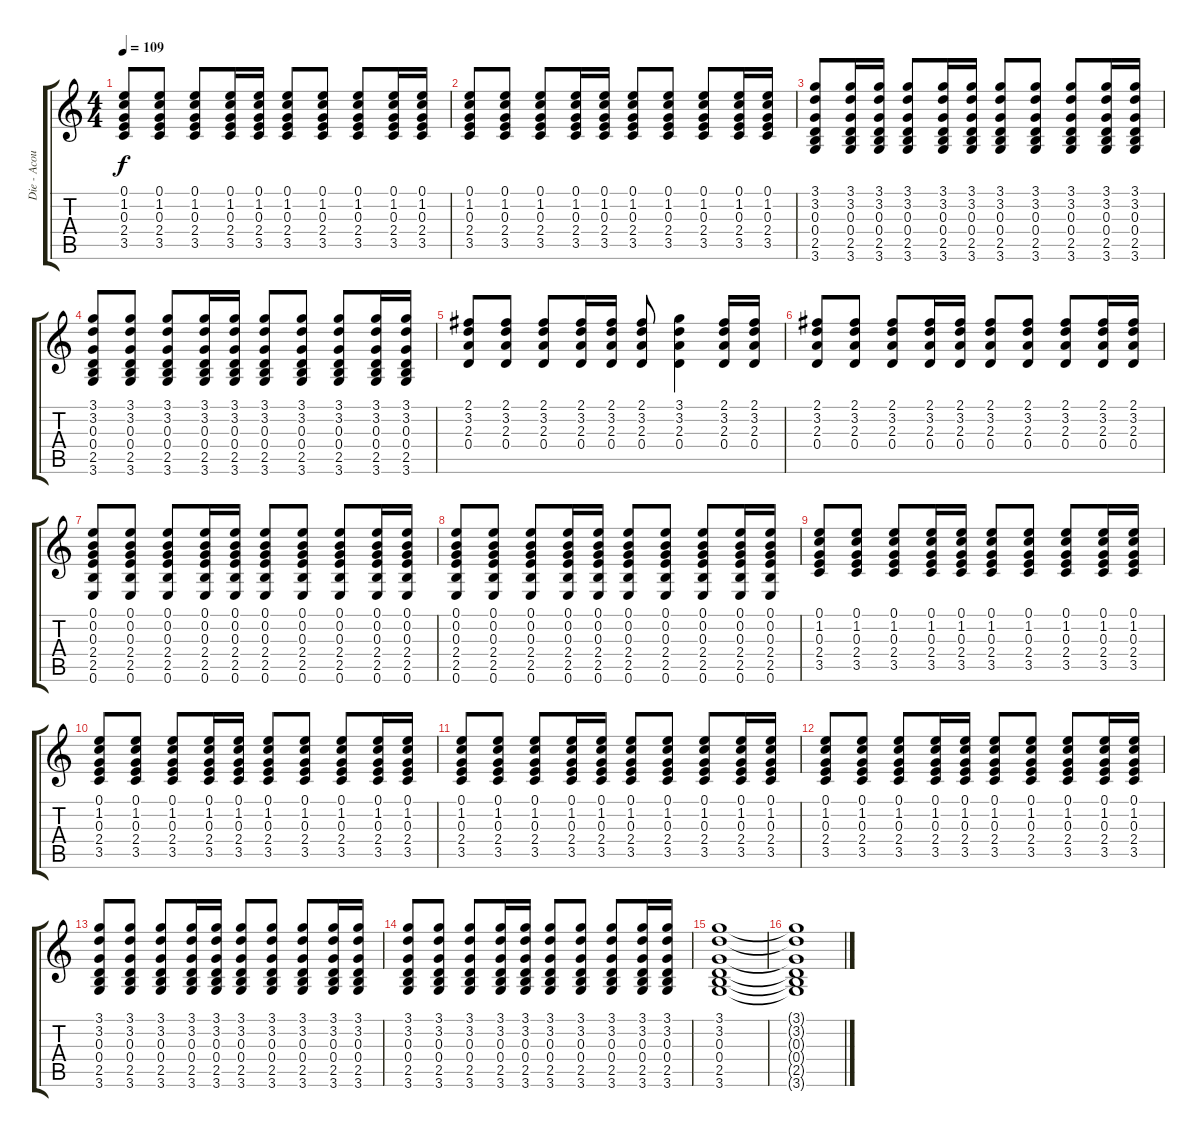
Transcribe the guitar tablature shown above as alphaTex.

\track ("Die - Acoustic" "Die - Acou") {instrument acousticguitarsteel}
\staff {score tabs}
\tuning (E4 B3 G3 D3 A2 E2) {hide}
\ts (4 4)
\tempo 109
\clef g2
\ks c
(0.1 1.2 0.3 2.4 3.5).8{dy f} (0.1 1.2 0.3 2.4 3.5).8 (0.1 1.2 0.3 2.4 3.5).8 (0.1 1.2 0.3 2.4 3.5).16 (0.1 1.2 0.3 2.4 3.5).16 (0.1 1.2 0.3 2.4 3.5).8 (0.1 1.2 0.3 2.4 3.5).8 (0.1 1.2 0.3 2.4 3.5).8 (0.1 1.2 0.3 2.4 3.5).16 (0.1 1.2 0.3 2.4 3.5).16 |
(0.1 1.2 0.3 2.4 3.5).8 (0.1 1.2 0.3 2.4 3.5).8 (0.1 1.2 0.3 2.4 3.5).8 (0.1 1.2 0.3 2.4 3.5).16 (0.1 1.2 0.3 2.4 3.5).16 (0.1 1.2 0.3 2.4 3.5).8 (0.1 1.2 0.3 2.4 3.5).8 (0.1 1.2 0.3 2.4 3.5).8 (0.1 1.2 0.3 2.4 3.5).16 (0.1 1.2 0.3 2.4 3.5).16 |
(3.1 3.2 0.3 0.4 2.5 3.6).8 (3.1 3.2 0.3 0.4 2.5 3.6).16 (3.1 3.2 0.3 0.4 2.5 3.6).16 (3.1 3.2 0.3 0.4 2.5 3.6).8 (3.1 3.2 0.3 0.4 2.5 3.6).16 (3.1 3.2 0.3 0.4 2.5 3.6).16 (3.1 3.2 0.3 0.4 2.5 3.6).8 (3.1 3.2 0.3 0.4 2.5 3.6).8 (3.1 3.2 0.3 0.4 2.5 3.6).8 (3.1 3.2 0.3 0.4 2.5 3.6).16 (3.1 3.2 0.3 0.4 2.5 3.6).16 |
(3.1 3.2 0.3 0.4 2.5 3.6).8 (3.1 3.2 0.3 0.4 2.5 3.6).8 (3.1 3.2 0.3 0.4 2.5 3.6).8 (3.1 3.2 0.3 0.4 2.5 3.6).16 (3.1 3.2 0.3 0.4 2.5 3.6).16 (3.1 3.2 0.3 0.4 2.5 3.6).8 (3.1 3.2 0.3 0.4 2.5 3.6).8 (3.1 3.2 0.3 0.4 2.5 3.6).8 (3.1 3.2 0.3 0.4 2.5 3.6).16 (3.1 3.2 0.3 0.4 2.5 3.6).16 |
(2.1 3.2 2.3 0.4).8 (2.1 3.2 2.3 0.4).8 (2.1 3.2 2.3 0.4).8 (2.1 3.2 2.3 0.4).16 (2.1 3.2 2.3 0.4).16 (2.1 3.2 2.3 0.4).8 (3.1 3.2 2.3 0.4).4 (2.1 3.2 2.3 0.4).16 (2.1 3.2 2.3 0.4).16 |
(2.1 3.2 2.3 0.4).8 (2.1 3.2 2.3 0.4).8 (2.1 3.2 2.3 0.4).8 (2.1 3.2 2.3 0.4).16 (2.1 3.2 2.3 0.4).16 (2.1 3.2 2.3 0.4).8 (2.1 3.2 2.3 0.4).8 (2.1 3.2 2.3 0.4).8 (2.1 3.2 2.3 0.4).16 (2.1 3.2 2.3 0.4).16 |
(0.1 0.2 0.3 2.4 2.5 0.6).8 (0.1 0.2 0.3 2.4 2.5 0.6).8 (0.1 0.2 0.3 2.4 2.5 0.6).8 (0.1 0.2 0.3 2.4 2.5 0.6).16 (0.1 0.2 0.3 2.4 2.5 0.6).16 (0.1 0.2 0.3 2.4 2.5 0.6).8 (0.1 0.2 0.3 2.4 2.5 0.6).8 (0.1 0.2 0.3 2.4 2.5 0.6).8 (0.1 0.2 0.3 2.4 2.5 0.6).16 (0.1 0.2 0.3 2.4 2.5 0.6).16 |
(0.1 0.2 0.3 2.4 2.5 0.6).8 (0.1 0.2 0.3 2.4 2.5 0.6).8 (0.1 0.2 0.3 2.4 2.5 0.6).8 (0.1 0.2 0.3 2.4 2.5 0.6).16 (0.1 0.2 0.3 2.4 2.5 0.6).16 (0.1 0.2 0.3 2.4 2.5 0.6).8 (0.1 0.2 0.3 2.4 2.5 0.6).8 (0.1 0.2 0.3 2.4 2.5 0.6).8 (0.1 0.2 0.3 2.4 2.5 0.6).16 (0.1 0.2 0.3 2.4 2.5 0.6).16 |
(0.1 1.2 0.3 2.4 3.5).8 (0.1 1.2 0.3 2.4 3.5).8 (0.1 1.2 0.3 2.4 3.5).8 (0.1 1.2 0.3 2.4 3.5).16 (0.1 1.2 0.3 2.4 3.5).16 (0.1 1.2 0.3 2.4 3.5).8 (0.1 1.2 0.3 2.4 3.5).8 (0.1 1.2 0.3 2.4 3.5).8 (0.1 1.2 0.3 2.4 3.5).16 (0.1 1.2 0.3 2.4 3.5).16 |
(0.1 1.2 0.3 2.4 3.5).8 (0.1 1.2 0.3 2.4 3.5).8 (0.1 1.2 0.3 2.4 3.5).8 (0.1 1.2 0.3 2.4 3.5).16 (0.1 1.2 0.3 2.4 3.5).16 (0.1 1.2 0.3 2.4 3.5).8 (0.1 1.2 0.3 2.4 3.5).8 (0.1 1.2 0.3 2.4 3.5).8 (0.1 1.2 0.3 2.4 3.5).16 (0.1 1.2 0.3 2.4 3.5).16 |
(0.1 1.2 0.3 2.4 3.5).8 (0.1 1.2 0.3 2.4 3.5).8 (0.1 1.2 0.3 2.4 3.5).8 (0.1 1.2 0.3 2.4 3.5).16 (0.1 1.2 0.3 2.4 3.5).16 (0.1 1.2 0.3 2.4 3.5).8 (0.1 1.2 0.3 2.4 3.5).8 (0.1 1.2 0.3 2.4 3.5).8 (0.1 1.2 0.3 2.4 3.5).16 (0.1 1.2 0.3 2.4 3.5).16 |
(0.1 1.2 0.3 2.4 3.5).8 (0.1 1.2 0.3 2.4 3.5).8 (0.1 1.2 0.3 2.4 3.5).8 (0.1 1.2 0.3 2.4 3.5).16 (0.1 1.2 0.3 2.4 3.5).16 (0.1 1.2 0.3 2.4 3.5).8 (0.1 1.2 0.3 2.4 3.5).8 (0.1 1.2 0.3 2.4 3.5).8 (0.1 1.2 0.3 2.4 3.5).16 (0.1 1.2 0.3 2.4 3.5).16 |
(3.1 3.2 0.3 0.4 2.5 3.6).8 (3.1 3.2 0.3 0.4 2.5 3.6).8 (3.1 3.2 0.3 0.4 2.5 3.6).8 (3.1 3.2 0.3 0.4 2.5 3.6).16 (3.1 3.2 0.3 0.4 2.5 3.6).16 (3.1 3.2 0.3 0.4 2.5 3.6).8 (3.1 3.2 0.3 0.4 2.5 3.6).8 (3.1 3.2 0.3 0.4 2.5 3.6).8 (3.1 3.2 0.3 0.4 2.5 3.6).16 (3.1 3.2 0.3 0.4 2.5 3.6).16 |
(3.1 3.2 0.3 0.4 2.5 3.6).8 (3.1 3.2 0.3 0.4 2.5 3.6).8 (3.1 3.2 0.3 0.4 2.5 3.6).8 (3.1 3.2 0.3 0.4 2.5 3.6).16 (3.1 3.2 0.3 0.4 2.5 3.6).16 (3.1 3.2 0.3 0.4 2.5 3.6).8 (3.1 3.2 0.3 0.4 2.5 3.6).8 (3.1 3.2 0.3 0.4 2.5 3.6).8 (3.1 3.2 0.3 0.4 2.5 3.6).16 (3.1 3.2 0.3 0.4 2.5 3.6).16 |
(3.1 3.2 0.3 0.4 2.5 3.6).1 |
(3.1{t} 3.2{t} 0.3{t} 0.4{t} 2.5{t} 3.6{t}).1
